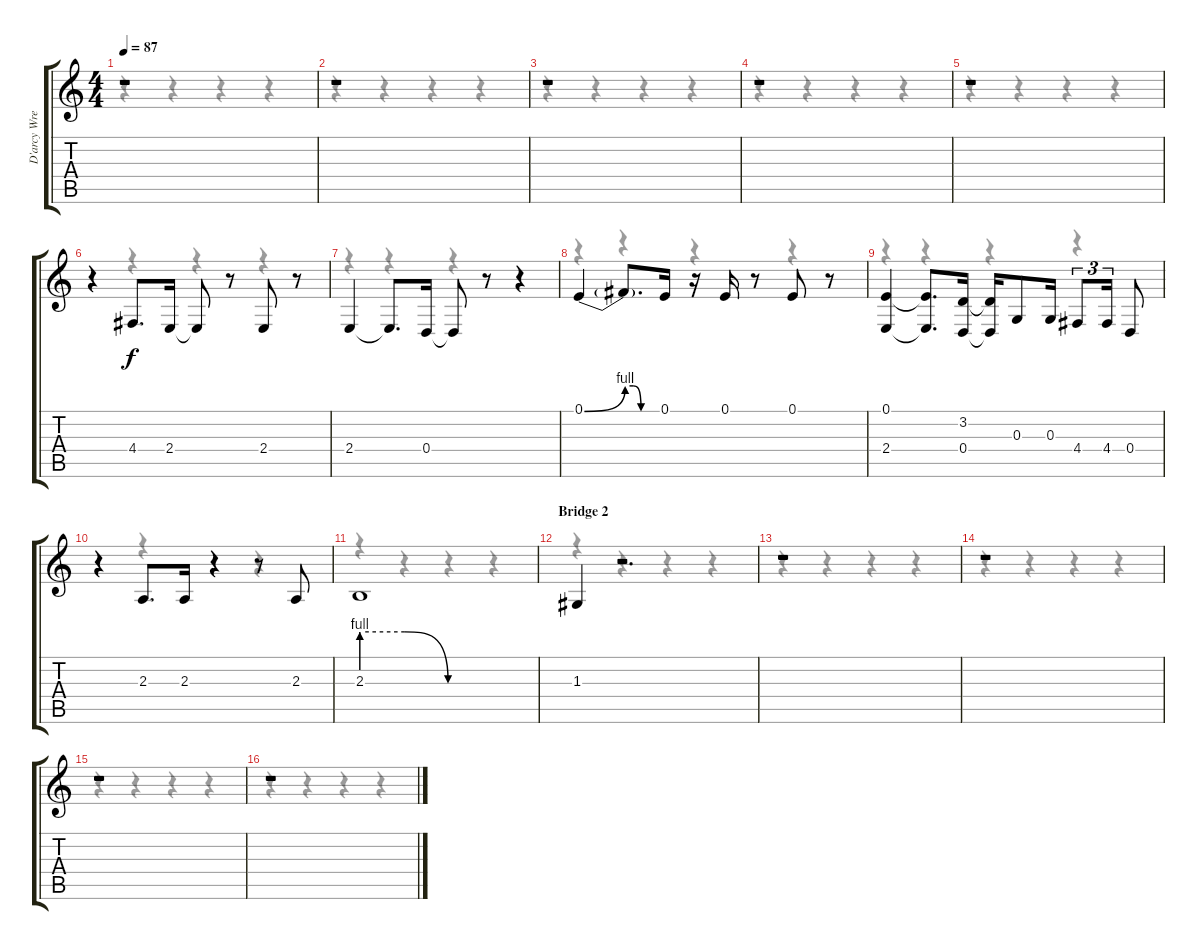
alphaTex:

\track ("D'arcy Wretsky, James Iha - Backing Voc" "D'arcy Wre") {instrument lead2sawtooth}
\staff {score tabs}
\tuning (E4 B3 G3 D3 A2 E2) {hide}
\voice
\ts (4 4)
\tempo 87
\clef g2
\ks c
r.1{dy f} |
r.1 |
r.1 |
r.1 |
r.1 |
r.4 4.4.8{d} 2.4.16 2.4{t}.8 r.8 2.4.8 r.8 |
2.4.4 2.4{t}.8{d} 0.4.16 0.4{t}.8 r.8 r.4 |
0.1{be (bend 0 0 60 4)}.4 0.1{be (custom 0 4 15 4 30 0 60 0) t}.8{d} 0.1.16 r.16 0.1.16 r.8 0.1.8 r.8 |
(0.1 2.4).4 (0.1{t} 2.4{t}).8{d} (3.2 0.4).16 (3.2{t} 0.4{t}).16 0.3.8 0.3.16 4.4.8{tu (3 2)} 4.4.16{tu (3 2)} 0.4.8 |
r.4 2.3.8{d} 2.3.16 r.4 r.8 2.3.8 |
2.3{be (custom 0 4 15 4 30 0 60 0)}.1 |
\section ("" "Bridge 2")
1.3.4 r.2{d} |
r.1 |
r.1 |
r.1 |
r.1
\voice
\clef g2
\ottava regular
\simile none
\ks c
r.4{dy f} r.4 r.4 r.4 |
r.4 r.4 r.4 r.4 |
r.4 r.4 r.4 r.4 |
r.4 r.4 r.4 r.4 |
r.4 r.4 r.4 r.4 |
r.4 r.4 r.4 r.4 |
r.4 r.4 r.4 r.4 |
r.4 r.4 r.4 r.4 |
r.4 r.4 r.4 r.4 |
r.4 r.4 r.4 r.4 |
r.4 r.4 r.4 r.4 |
r.4 r.4 r.4 r.4 |
r.4 r.4 r.4 r.4 |
r.4 r.4 r.4 r.4 |
r.4 r.4 r.4 r.4 |
r.4 r.4 r.4 r.4
